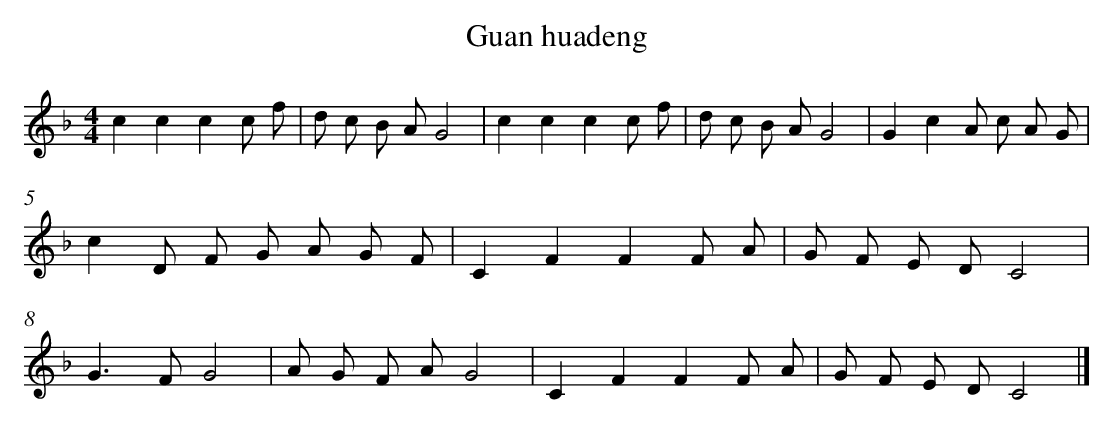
X:1
T: Guan huadeng
L: 1/8
M: 4/4
K: F
c2c2c2c f [I:setbarnb 1]|
d c B AG4 |
c2c2c2c f |
d c B AG4 |
G2c2A c A G |
c2D F G A G F |
C2F2F2F A |
G F E DC4 |
G2>F2G4 |
A G F AG4 |
C2F2F2F A |
G F E DC4 |]
